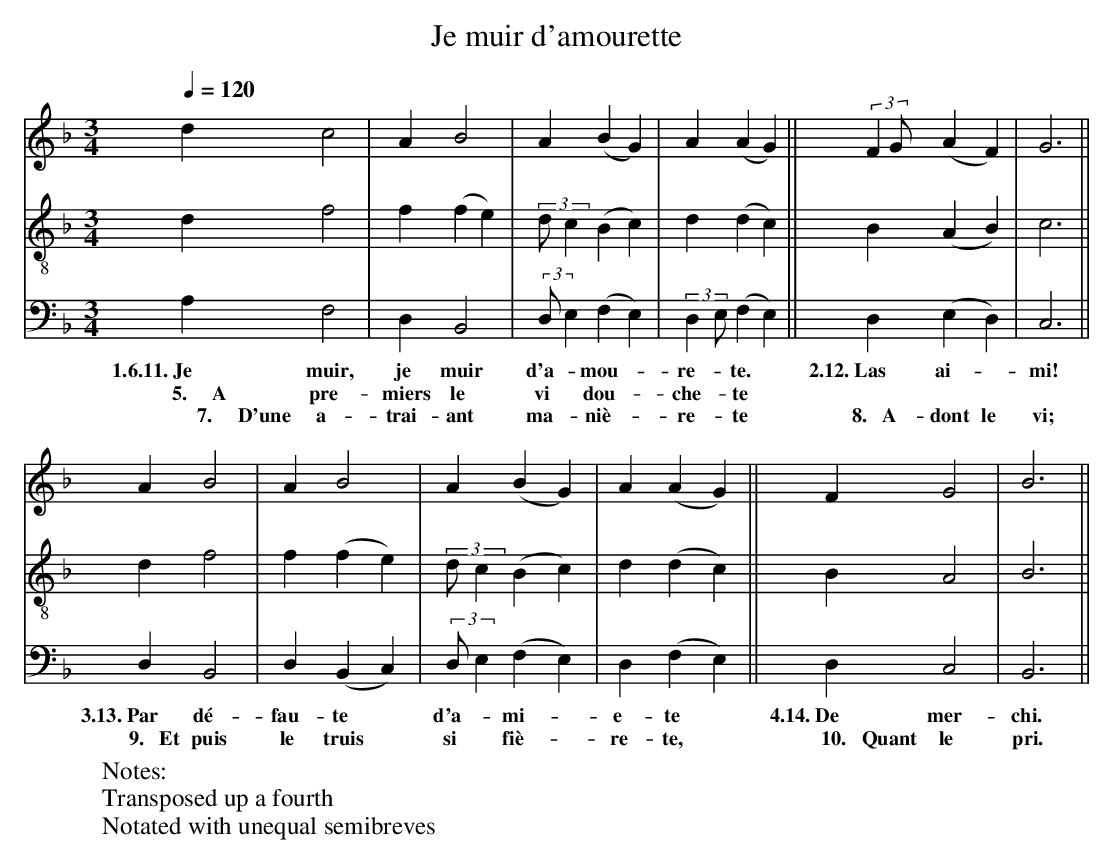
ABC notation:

X:1
T:Je muir d'amourette
M:3/4
L:1/4
Q:1/4=120
K:Bb Lydian
V:1 clef=treble
V:2 clef=treble-8 middle=B,
V:3 clef=bass+16 middle=D,%+
[V:1 ]      d    c2  | A   B2  | A          (BG)  | A          (AG)   ||(3:2:2FG/ (AF)  | G3 ||
[V:2 ]      D    F2  | F  (FE) |(3:2:2D/C   (B,C) | D          (DC)   ||      B,  (A,B,)| C3 ||
[V:3 ]      A,   F,2 | D,  B,,2|(3:2:2D,/E, (F,E,)|(3:2:2D,E,/ (F,E,) ||      D,  (E,D,)| C,3||
w:       1.6.11.~Je   muir, je  muir d'a-*     mou-*  re-*     te.* 2.12.~Las     ai-*  mi!
w:     ~~~5.~~~~~A    pre- miers le  vi*       dou-*  che-*    te*
w:~~~~~~~~7.~~~~~D'une a-  trai- ant ma-*      niè-*  re-*     te*  ~~8.~~~A-dont   le   vi;
[V:1 ]       A   B2  | A  B2    | A          (BG)  | A (AG)   ||       F    G2 | B3  ||
[V:2 ]       D   F2  | F (FE)   |(3:2:2D/C   (B,C) | D (DC)   ||       B,   A,2| B,3 ||
[V:3 ]       D,  B,,2| D,(B,,C,)|(3:2:2D,/E, (F,E,)| D,(F,E,) ||       D,   C,2| B,,3||
w:  3.13.~Par dé-  fau-te*     d'a-*    mi-*   e- te*      4.14.~De   mer- chi.
w:~~~9.~~~Et  puis le truis*   si*     fiè-*  re- te,* ~~~~10.~~~Quant le  pri.
W:Notes:
W:  Transposed up a fourth
W:  Notated with unequal semibreves
